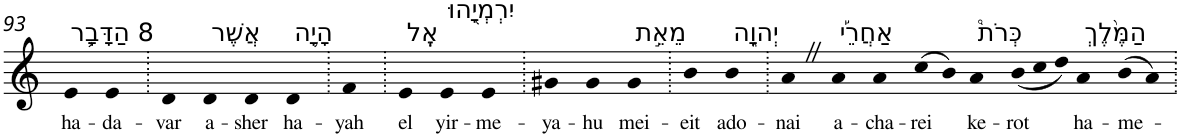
**kern	**text
*part1	*part1
*staff1	*staff1
*I"Piano	*
*I'Pno	*
!!LO:PB:g=z
*clefG2	*
*k[]	*
=93	=93
!LO:TX:a:t=8 הַדָּבָ֛ר	!
!	!LO:LY:b
4e	ha-
!	!LO:LY:b
4e	-da-
=94.	=94.
!	!LO:LY:b
4d	-var
!LO:TX:a:t=אֲשֶׁר	!
!	!LO:LY:b
4d	a-
!	!LO:LY:b
4d	-sher
!LO:TX:a:t=הָיָ֥ה	!
!	!LO:LY:b
4d	ha-
=95.	=95.
!	!LO:LY:b
4f	-yah
=96.	=96.
!LO:TX:a:t=אֶֽל	!
!	!LO:LY:b
4e	el
!LO:TX:a:t=יִרְמְיָ֖הוּ	!
!	!LO:LY:b
4e	yir-
!	!LO:LY:b
4e	-me-
=97.	=97.
!	!LO:LY:b
4g#X	-ya-
!	!LO:LY:b
4g#	-hu
!LO:TX:a:t=מֵאֵ֣ת	!
!	!LO:LY:b
4g#	mei-
=98.	=98.
!	!LO:LY:b
4b	-eit
!LO:TX:a:t=יְהוָ֑ה	!
!	!LO:LY:b
4b	ado-
=99.	=99.
!	!LO:LY:b
4aZ	-nai
!LO:TX:a:t=אַחֲרֵ֡י	!
!	!LO:LY:b
4a	a-
!	!LO:LY:b
4a	-cha-
!	!LO:LY:b
(>8cc	-rei
8b)	.
!LO:TX:a:t=כְּרֹת֩	!
!	!LO:LY:b
4a	ke-
*Xtuplet	*
!	!LO:LY:b
(<12b	-rot
12cc	.
12dd)	.
!LO:TX:a:t=הַמֶּ֨לֶךְ	!
!	!LO:LY:b
4a	ha-
!	!LO:LY:b
(>8b	-me-
8a)	.
=.	=.
*-	*-
